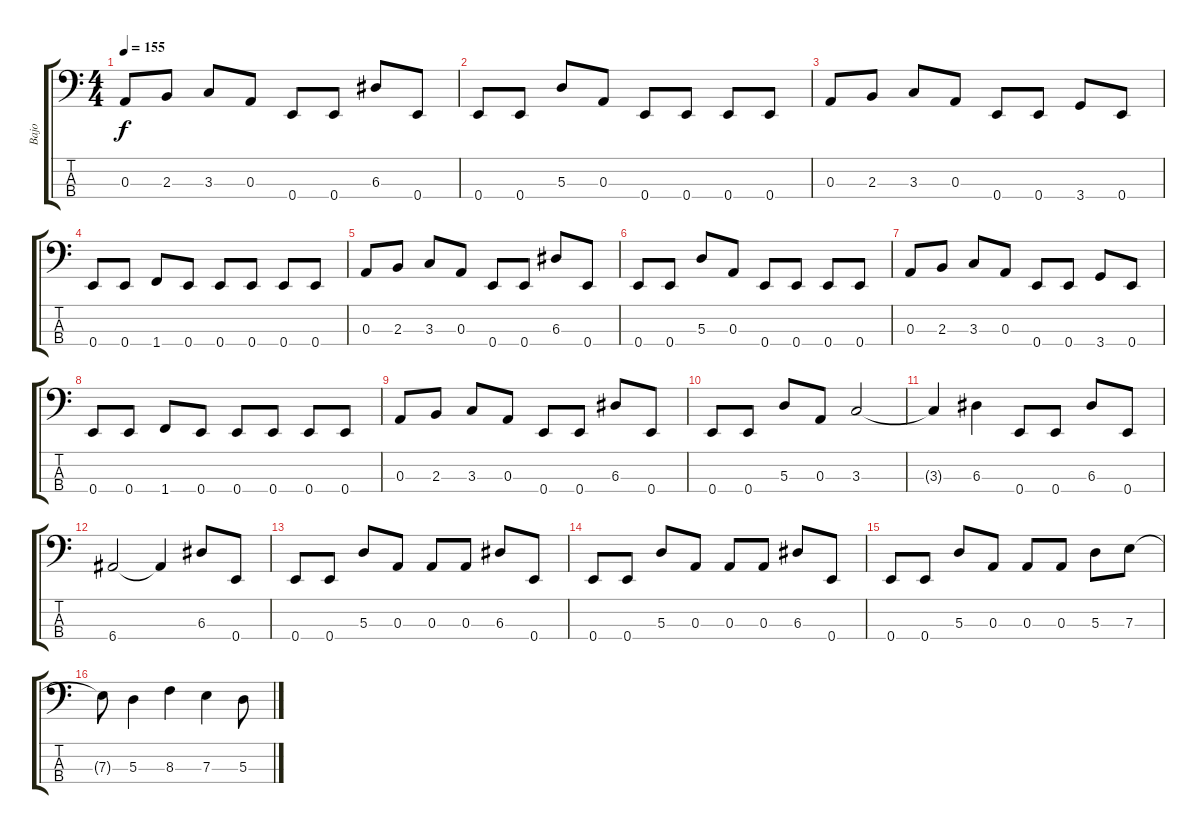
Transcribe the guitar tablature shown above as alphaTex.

\track ("Bajo" "Bajo") {instrument electricbasspick}
\staff {score tabs}
\tuning (G2 D2 A1 E1) {hide}
\ts (4 4)
\tempo 155
\clef f4
\ks c
0.3.8{dy f} 2.3.8 3.3.8 0.3.8 0.4.8 0.4.8 6.3.8 0.4.8 |
0.4.8 0.4.8 5.3.8 0.3.8 0.4.8 0.4.8 0.4.8 0.4.8 |
0.3.8 2.3.8 3.3.8 0.3.8 0.4.8 0.4.8 3.4.8 0.4.8 |
0.4.8 0.4.8 1.4.8 0.4.8 0.4.8 0.4.8 0.4.8 0.4.8 |
0.3.8 2.3.8 3.3.8 0.3.8 0.4.8 0.4.8 6.3.8 0.4.8 |
0.4.8 0.4.8 5.3.8 0.3.8 0.4.8 0.4.8 0.4.8 0.4.8 |
0.3.8 2.3.8 3.3.8 0.3.8 0.4.8 0.4.8 3.4.8 0.4.8 |
0.4.8 0.4.8 1.4.8 0.4.8 0.4.8 0.4.8 0.4.8 0.4.8 |
0.3.8 2.3.8 3.3.8 0.3.8 0.4.8 0.4.8 6.3.8 0.4.8 |
0.4.8 0.4.8 5.3.8 0.3.8 3.3.2 |
3.3{t}.4 6.3.4 0.4.8 0.4.8 6.3.8 0.4.8 |
6.4.2 6.4{t}.4 6.3.8 0.4.8 |
0.4.8 0.4.8 5.3.8 0.3.8 0.3.8 0.3.8 6.3.8 0.4.8 |
0.4.8 0.4.8 5.3.8 0.3.8 0.3.8 0.3.8 6.3.8 0.4.8 |
0.4.8 0.4.8 5.3.8 0.3.8 0.3.8 0.3.8 5.3.8 7.3.8 |
7.3{t}.8 5.3.4 8.3.4 7.3.4 5.3.8
